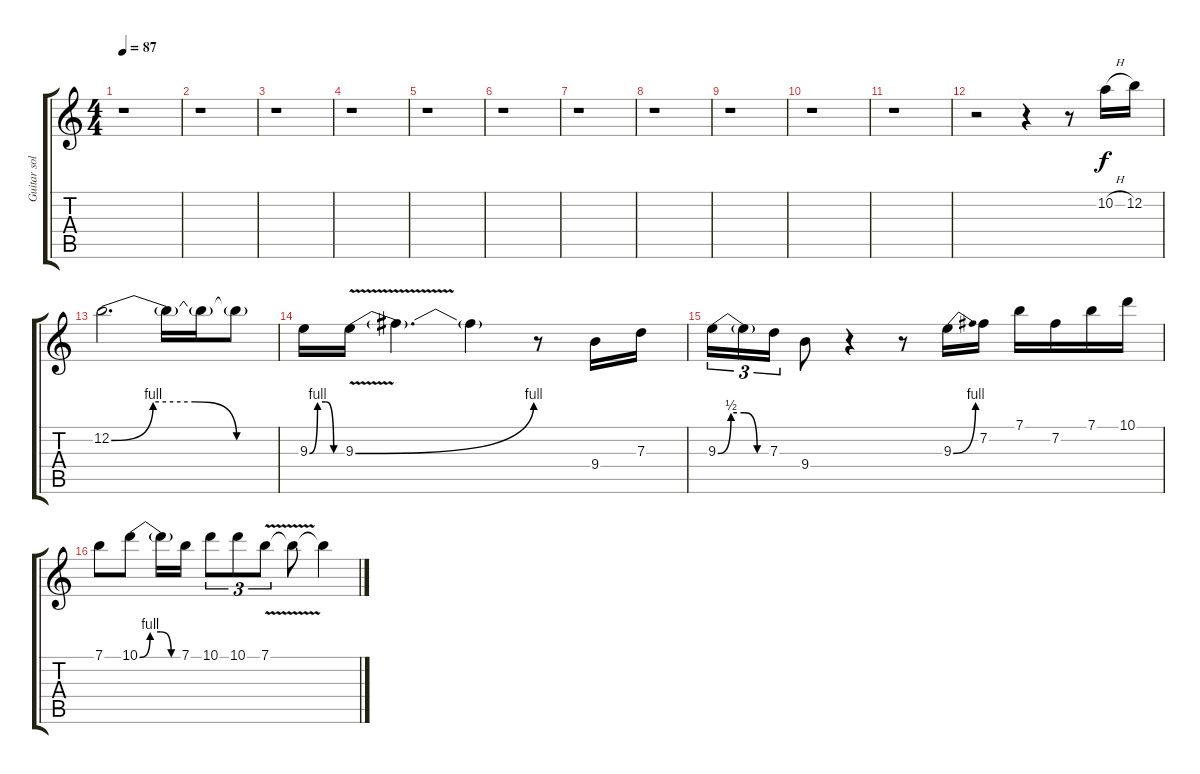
\track ("Guitar solo" "Guitar sol") {instrument distortionguitar}
\staff {score tabs}
\tuning (E4 B3 G3 D3 A2 E2) {hide}
\ts (4 4)
\tempo 87
\clef g2
\ks c
r.1{dy f} |
r.1 |
r.1 |
r.1 |
r.1 |
r.1 |
r.1 |
r.1 |
r.1 |
r.1 |
r.1 |
r.2 r.4 r.8 10.2{h}.16 12.2.16 |
12.2{be (custom 0 0 15 4 30 4 45 0 60 0)}.2{d} 12.2{t}.16 12.2{t}.16 12.2{t}.8 |
9.3{be (custom 0 0 15 4 30 4 45 0 60 0)}.16 9.3{be (bend 0 0 60 4) v}.16 9.3{t}.4{d} 9.3{t}.4 r.8 9.4.16 7.3.16 |
9.3{be (custom 0 0 15 2 30 2 45 0 60 0)}.16{tu (3 2)} 9.3{t}.16{tu (3 2)} 7.3.16{tu (3 2)} 9.4.8 r.4 r.8 9.3{be (bend 0 0 60 4)}.16 7.2.16 7.1.16 7.2.16 7.1.16 10.1.16 |
7.1.8 10.1{be (custom 0 0 15 4 30 4 45 0 60 0)}.8 10.1{t}.16 7.1.16 10.1.8{tu (3 2)} 10.1.8{tu (3 2)} 7.1{v}.8{tu (3 2)} 7.1{t}.8 7.1{t}.4
